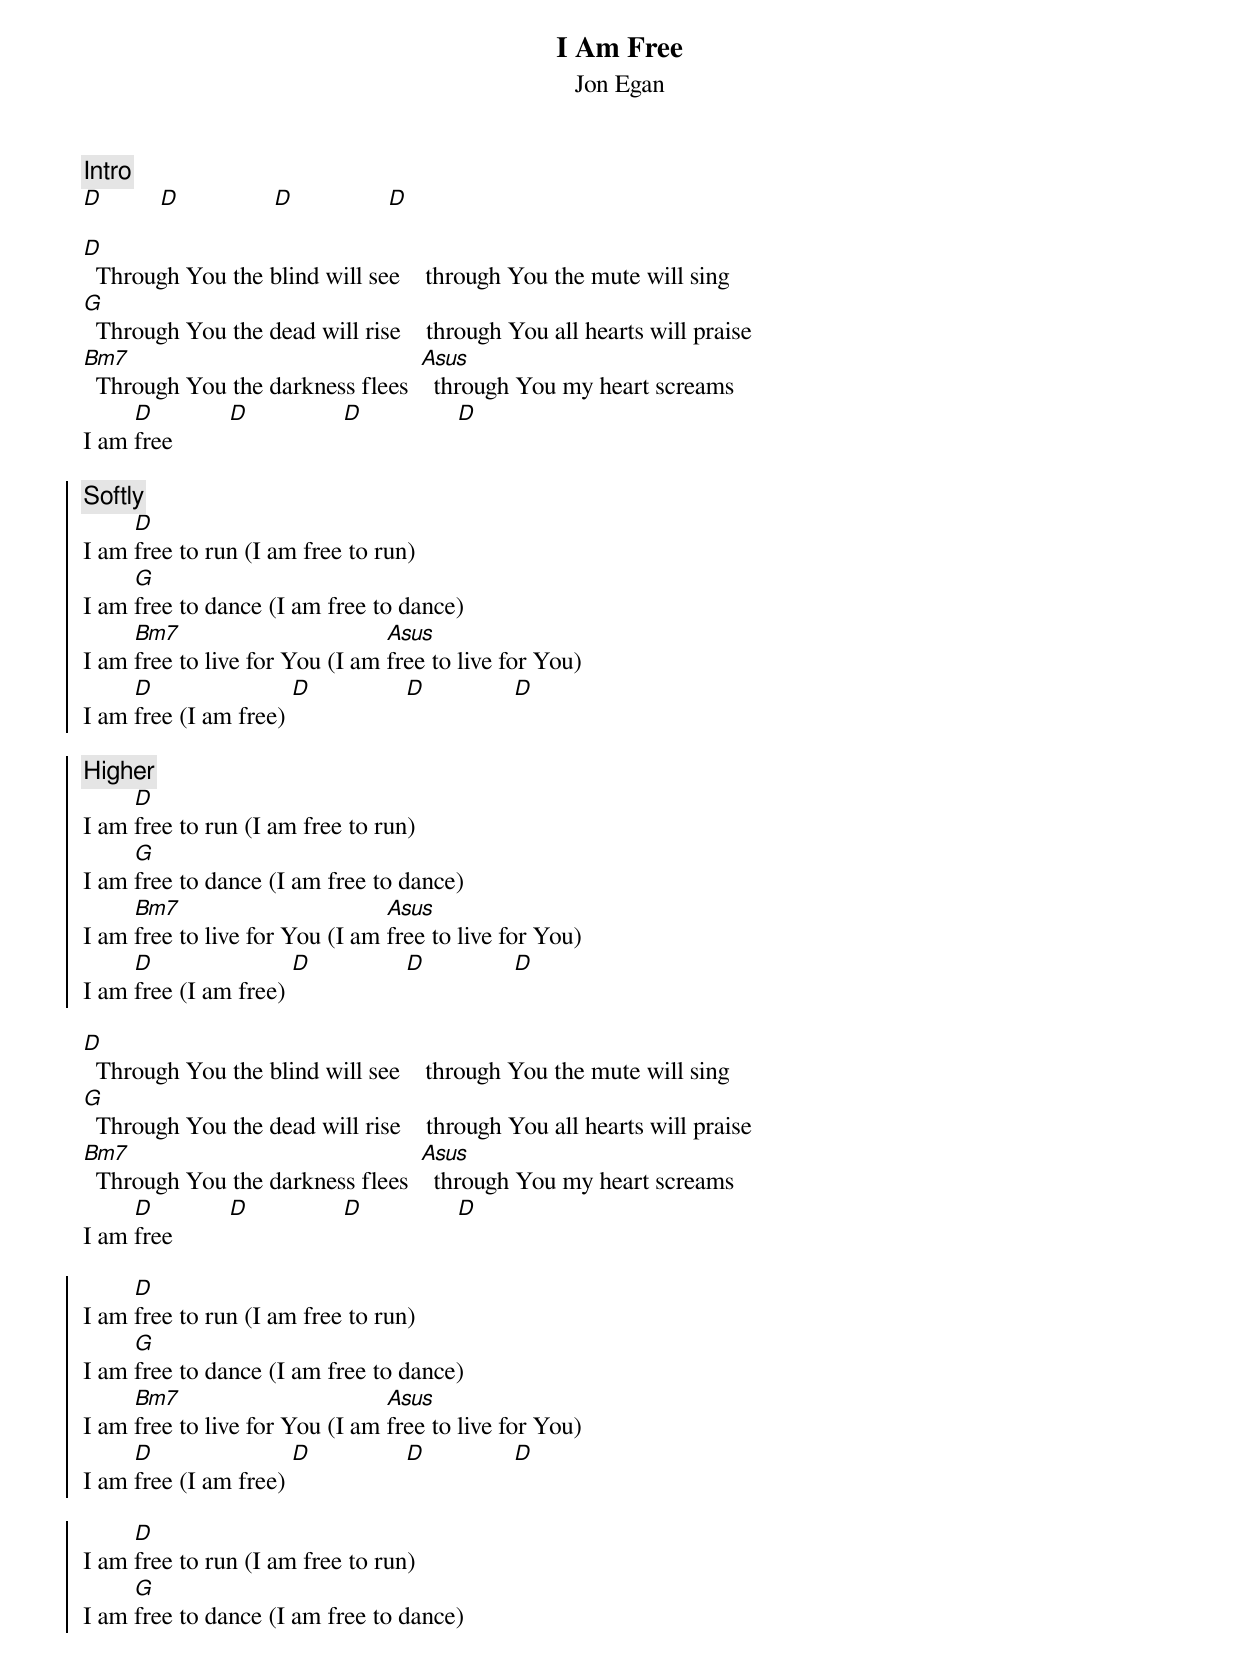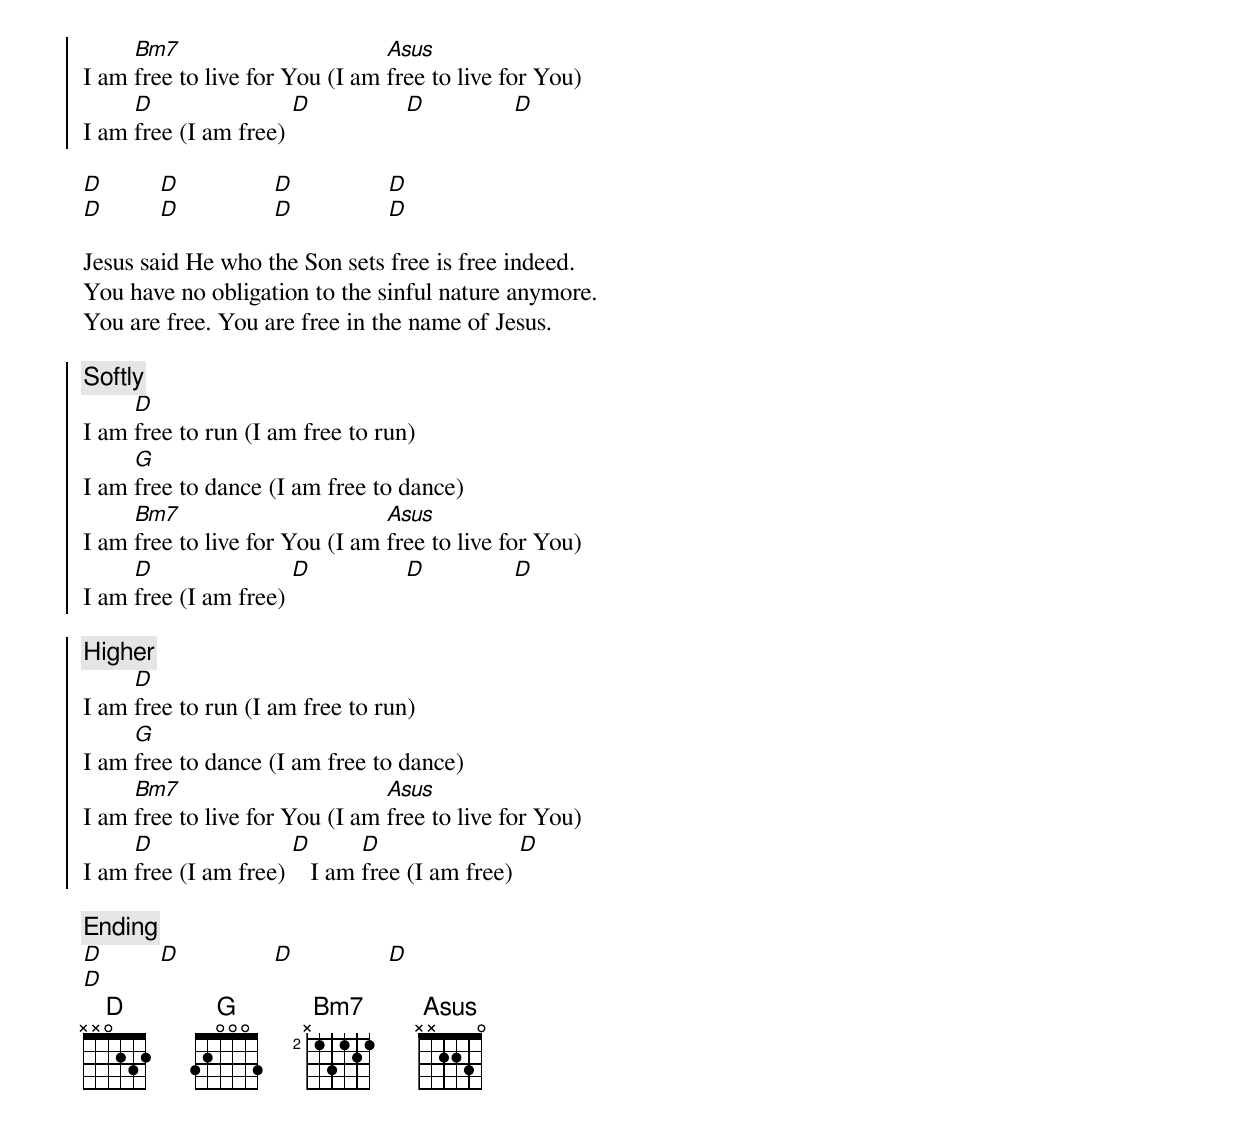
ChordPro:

{title:I Am Free}
{subtitle:Jon Egan}
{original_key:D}
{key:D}
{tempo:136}
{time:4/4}
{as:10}

{c:Intro}
[D]         [D]               [D]               [D]

[D]  Through You the blind will see    through You the mute will sing
[G]  Through You the dead will rise    through You all hearts will praise
[Bm7]  Through You the darkness flees  [Asus]  through You my heart screams
I am [D]free         [D]               [D]               [D]

{soc}
{c:Softly}
I am [D]free to run (I am free to run)
I am [G]free to dance (I am free to dance)
I am [Bm7]free to live for You (I am [Asus]free to live for You)
I am [D]free (I am free) [D]               [D]              [D]

{c:Higher}
I am [D]free to run (I am free to run)
I am [G]free to dance (I am free to dance)
I am [Bm7]free to live for You (I am [Asus]free to live for You)
I am [D]free (I am free) [D]               [D]              [D]
{eoc}

[D]  Through You the blind will see    through You the mute will sing
[G]  Through You the dead will rise    through You all hearts will praise
[Bm7]  Through You the darkness flees  [Asus]  through You my heart screams
I am [D]free         [D]               [D]               [D]

{soc}
I am [D]free to run (I am free to run)
I am [G]free to dance (I am free to dance)
I am [Bm7]free to live for You (I am [Asus]free to live for You)
I am [D]free (I am free) [D]               [D]              [D]

I am [D]free to run (I am free to run)
I am [G]free to dance (I am free to dance)
I am [Bm7]free to live for You (I am [Asus]free to live for You)
I am [D]free (I am free) [D]               [D]              [D]
{eoc}

[D]         [D]               [D]               [D]
[D]         [D]               [D]               [D]

Jesus said He who the Son sets free is free indeed.
You have no obligation to the sinful nature anymore.
You are free. You are free in the name of Jesus.

{soc}
{c:Softly}
I am [D]free to run (I am free to run)
I am [G]free to dance (I am free to dance)
I am [Bm7]free to live for You (I am [Asus]free to live for You)
I am [D]free (I am free) [D]               [D]              [D]

{c:Higher}
I am [D]free to run (I am free to run)
I am [G]free to dance (I am free to dance)
I am [Bm7]free to live for You (I am [Asus]free to live for You)
I am [D]free (I am free) [D]   I am [D]free (I am free) [D]
{eoc}

{c:Ending}
[D]         [D]               [D]               [D]
[D]
